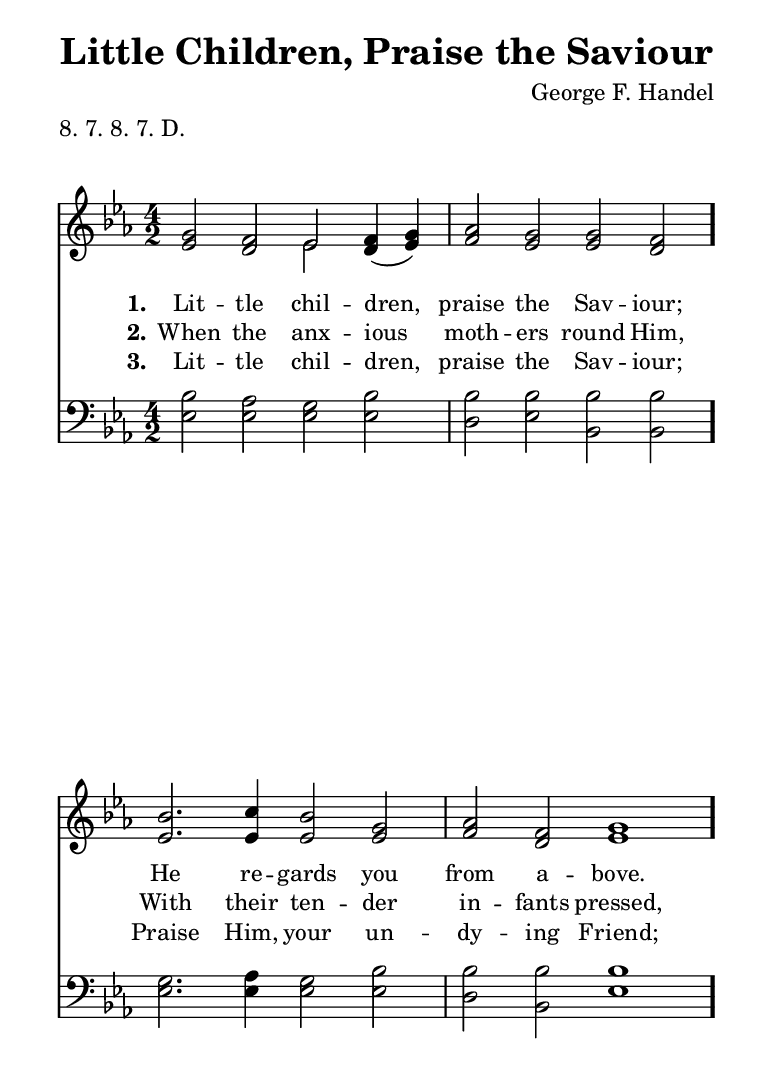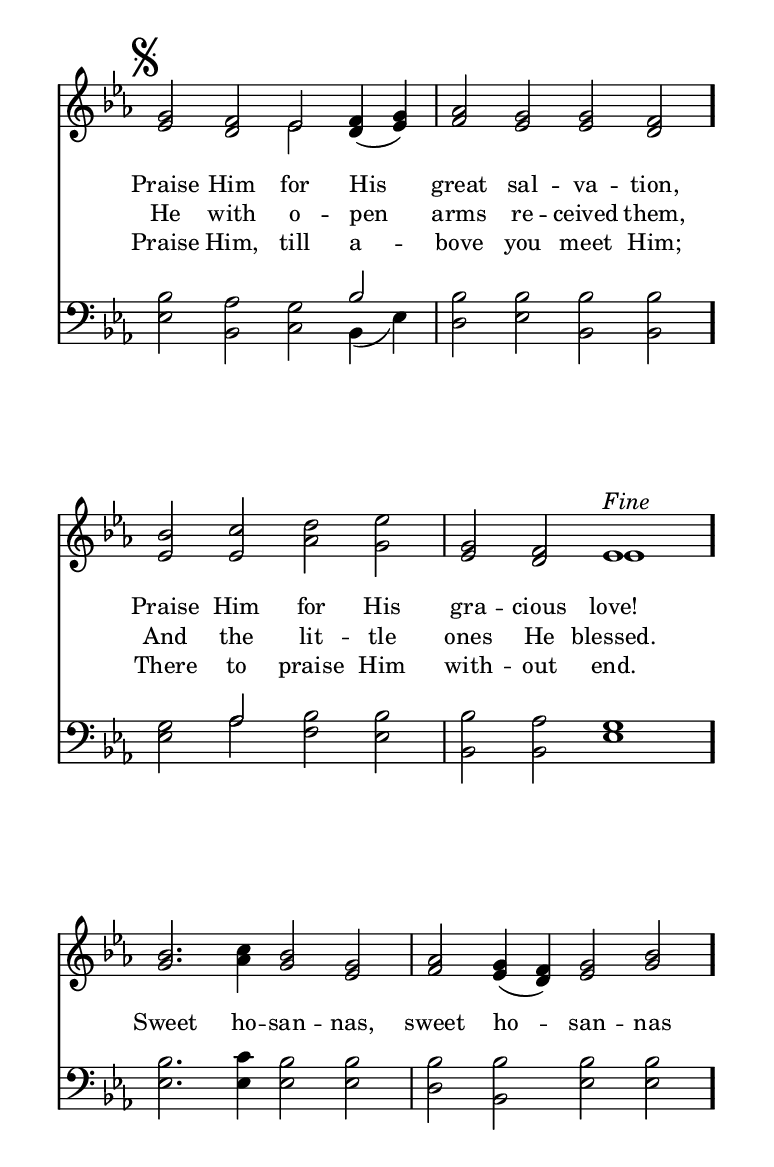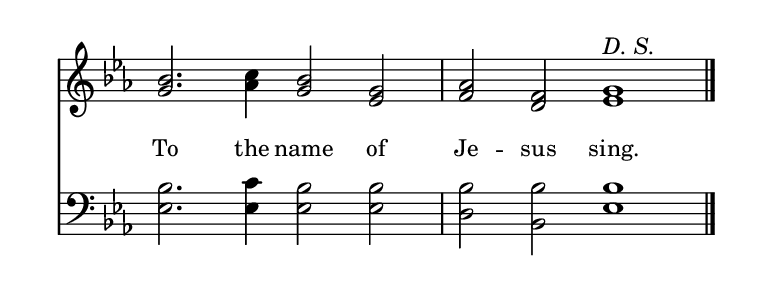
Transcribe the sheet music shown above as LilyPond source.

\include "common/global.ily"
\paper {
  \include "common/paper.ily"
  ragged-last-bottom = ##t
  system-system-spacing.padding = 6

}

\header{
  %children
  hymnnumber = "364"
  title = "Little Children, Praise the Saviour"
  tunename = "" % not found at hymnary.org
  meter = "8. 7. 8. 7. D."
  poet = "" % see https://hymnary.org/text/little_children_praise_the_savior_he_reg
  composer = "George F. Handel"
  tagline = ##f
}

global = {
  \include "common/overrides.ily"
  \override Staff.TimeSignature.style = #'numbered
  \time 4/2
  \override Score.MetronomeMark.transparent = ##t % hide all fermata changes too
  \tempo 2=100
  \key ees \major
  \autoBeamOff
}

marksegno = { \mark \markup { \musicglyph #"scripts.segno" } }

notesSopranoSecond = {
\relative c'' {

  g2 f ees f4( g) | aes2 g g f |
  bes2 c d ees | g, f ees1^\markup{\italic Fine} |

}
}

notesSoprano = {
\global
\relative c'' {

  g2 f ees f4( g) | aes2 g g f |
  bes2. c4 bes2 g | aes f g1 |
  \notesSopranoSecond

  bes2. c4 bes2 g | aes g4( f) g2 bes | % original has bar in wrong place
  bes2. c4 bes2 g | aes f g1^\markup{\italic{D. S.}} |

  \bar "|."

}
}

notesAltoSecond = {
\relative e' {

  ees2 d ees d4( ees) | f2 ees ees d |
  ees2 ees aes g | ees d ees1 |

}
}

notesAlto = {
\global
\relative e' {

  ees2 d ees d4( ees) | f2 ees ees d |
  ees2. ees4 ees2 ees | f d ees1 |
  \notesAltoSecond

  g2. aes4 g2 ees | f ees4( d) ees2 g |
  g2. aes4 g2 ees | f d ees1 |

}
}

notesTenorSecond = {
\relative a {

  bes2 aes g bes | bes bes bes bes |
  g2 aes bes bes | bes aes g1 |

}
}

notesTenor = {
\global
\relative a {

  bes2 aes g bes | bes bes bes bes |
  g2. aes4 g2 bes | bes bes bes1 |
  \notesTenorSecond

  bes2. c4 bes2 bes | bes bes bes bes |
  bes2. c4 bes2 bes | bes bes bes1 |

}
}

notesBassSecond = {
\relative f {

  ees2 bes c bes4( ees) | d2 ees bes bes |
  ees2 aes f ees | bes bes ees1 |

}
}

notesBass = {
\global
\relative f {

  ees2 ees ees ees | d ees bes bes |
  ees2. ees4 ees2 ees | d bes ees1 |
  \notesBassSecond

  ees2. ees4 ees2 ees | d bes ees ees |
  ees2. ees4 ees2 ees | d bes ees1 |

}
}

Refrain = \lyricmode {

Sweet ho -- san -- nas, sweet ho -- san -- nas \bar "."
To the name of Je -- sus sing. \bar "."
( - Repeat last two lines of stanza - )

}

wordsA = \lyricmode {
\set stanza = "1."

Lit -- tle chil -- dren, praise the Sav -- iour; \bar "."
He re -- gards you from a -- bove. \bar "."
%{HIDE>%} \marksegno %{<HIDE%} Praise Him for His great sal -- va -- tion, \bar "."
Praise Him for His gra -- cious love! \bar "."

}

wordsB = \lyricmode {
\set stanza = "2."

When the anx -- ious moth -- ers round Him,
With their ten -- der in -- fants pressed,
He with o -- pen arms re -- ceived them,
And the lit -- tle ones He blessed. % 1951 music edition and blue book both have "blest" here but that is not a verbal form (only adjectival)

\Refrain

}

wordsC = \lyricmode {
\set stanza = "3."

Lit -- tle chil -- dren, praise the Sav -- iour;
Praise Him, your un -- dy -- ing Friend;
Praise Him, till a -- bove you meet Him;
There to praise Him with -- out end.

}

\score {
  \context ChoirStaff <<
    \context Staff = upper <<
      \set Staff.autoBeaming = ##f
      \set ChoirStaff.systemStartDelimiter = #'SystemStartBar
      \set ChoirStaff.printPartCombineTexts = ##f
      \partcombine #'(2 . 11) \notesSoprano \notesAlto
      \context NullVoice = sopranos { \voiceOne << \notesSoprano >> }
      \context Lyrics = one   \lyricsto sopranos \wordsA
      \context Lyrics = two   \lyricsto sopranos \wordsB
      \context Lyrics = three \lyricsto sopranos \wordsC
    >>
    \context Staff = men <<
      \set Staff.autoBeaming = ##f
      \clef bass
      \set ChoirStaff.printPartCombineTexts = ##f
      \partcombine #'(2 . 11) \notesTenor \notesBass
    >>
  >>
  \layout {
    \include "common/layout.ily"
  }
}

\score {
  \context ChoirStaff <<
    \context Staff = upper <<
      \context Voice = sopranos { \voiceOne { \notesSoprano \notesSopranoSecond } }
      \context Voice = altos { \voiceTwo { \notesAlto \notesAltoSecond } }
    >>
    \context Staff = men <<
      \clef bass
      \context Voice = tenors { \voiceOne { \notesTenor \notesTenorSecond } }
      \context Voice = basses { \voiceTwo { \notesBass \notesBassSecond } }
    >>
  >>
  \midi{
    \include "common/midi.ily"
  }
}



\version "2.19.49"  % necessary for upgrading to future LilyPond versions.

% vi:set et ts=2 sw=2 ai nocindent syntax=lilypond:
